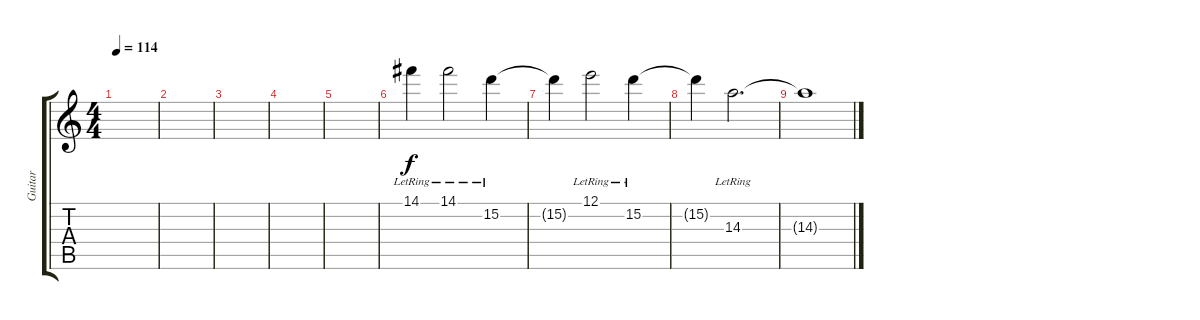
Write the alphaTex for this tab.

\track ("Guitar" "Guitar") {instrument distortionguitar}
\staff {score tabs}
\tuning (E4 B3 G3 D3 A2 E2) {hide}
\ts (4 4)
\tempo 114
\clef g2
\ks c
|
|
|
|
|
14.1{lr}.4{balance 10} 14.1{lr}.2 15.2{lr}.4 |
15.2{t}.4 12.1{lr}.2 15.2{lr}.4 |
15.2{t}.4 14.3{lr}.2{d} |
14.3{t}.1
